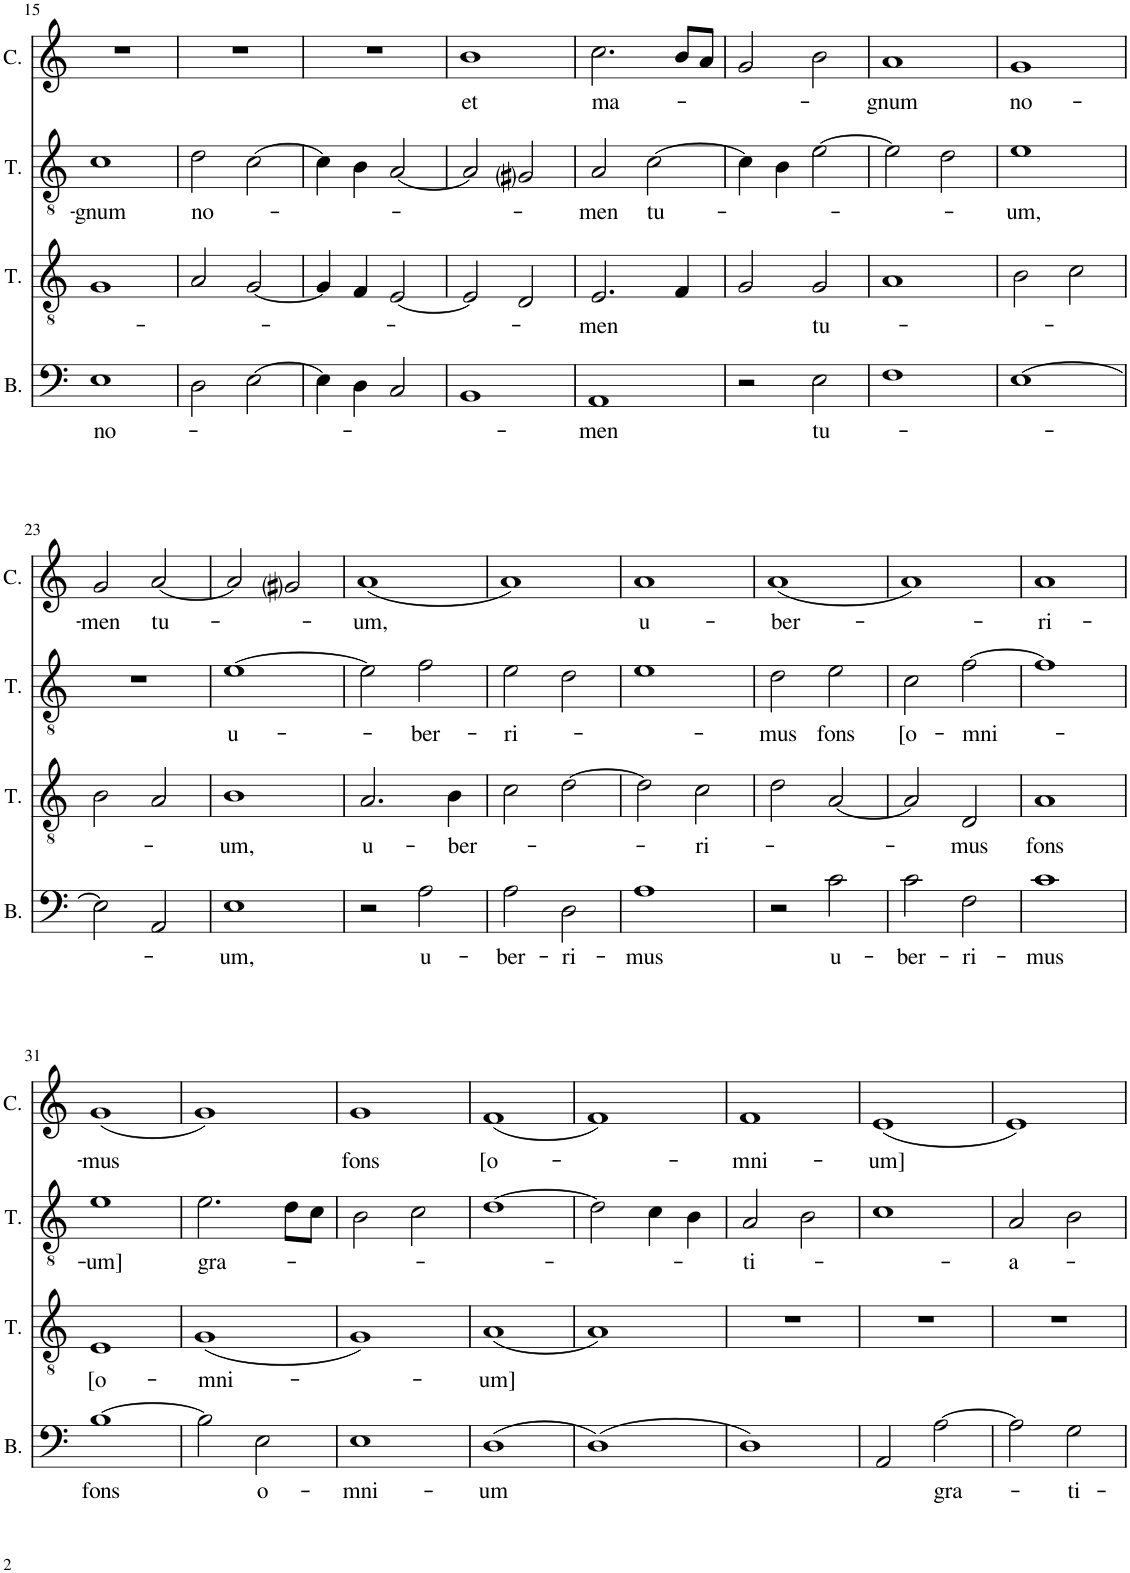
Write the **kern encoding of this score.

**kern	**text	**kern	**text	**kern	**text	**kern	**text
*part4	*part4	*part3	*part3	*part2	*part2	*part1	*part1
*staff4	*staff4	*staff3	*staff3	*staff2	*staff2	*staff1	*staff1
*I"Bass	*	*I"Tenor	*	*I"Tenor	*	*I"Cantus	*
*I'B.	*	*I'T.	*	*I'T.	*	*I'C.	*
!!LO:PB:g=z
*clefF4	*	*clefGv2	*	*clefGv2	*	*clefG2	*
*k[]	*	*k[]	*	*k[]	*	*k[]	*
*M2/2	*	*M2/2	*	*M2/2	*	*M2/2	*
*met(c|)	*	*met(c|)	*	*met(c|)	*	*met(c|)	*
=15	=15	=15	=15	=15	=15	=15	=15
!	!LO:LY:b	!	!	!	!LO:LY:b	!	!
1E	no-	1G	.	1c	-gnum	1r	.
=16	=16	=16	=16	=16	=16	=16	=16
!	!	!	!	!	!LO:LY:b	!	!
2D\	.	2A/	.	2d\	no-	1r	.
[2E\	.	[2G/	.	[2c\	.	.	.
=17	=17	=17	=17	=17	=17	=17	=17
4E\]	.	4G/]	.	4c\]	.	1r	.
4D\	.	4F/	.	4B\	.	.	.
2C/	.	[2E/	.	[2A/	.	.	.
=18	=18	=18	=18	=18	=18	=18	=18
!	!	!	!	!	!	!	!LO:LY:b
1BB	.	2E/]	.	2A/]	.	1b	et
.	.	2D/	.	2G#i/	.	.	.
=19	=19	=19	=19	=19	=19	=19	=19
!	!LO:LY:b	!	!LO:LY:b	!	!LO:LY:b	!	!LO:LY:b
1AA	-men	2.E/	-men	2A/	-men	2.cc\	ma-
!	!	!	!	!	!LO:LY:b	!	!
.	.	.	.	[2c\	tu-	.	.
.	.	4F/	.	.	.	8b/L	.
.	.	.	.	.	.	8a/J	.
=20	=20	=20	=20	=20	=20	=20	=20
2r	.	2G/	.	4c\]	.	2g/	.
.	.	.	.	4B\	.	.	.
!	!LO:LY:b	!	!LO:LY:b	!	!	!	!
2E\	tu-	2G/	tu-	[2e\	.	2b\	.
=21	=21	=21	=21	=21	=21	=21	=21
!	!	!	!	!	!	!	!LO:LY:b
1F	.	1A	.	2e\]	.	1a	-gnum
.	.	.	.	2d\	.	.	.
=22	=22	=22	=22	=22	=22	=22	=22
!	!	!	!	!	!LO:LY:b	!	!LO:LY:b
[1E	.	2B\	.	1e	-um,	1g	no-
.	.	2c\	.	.	.	.	.
!!LO:LB:g=z
=23	=23	=23	=23	=23	=23	=23	=23
!	!	!	!	!	!	!	!LO:LY:b
2E\]	.	2B\	.	1r	.	2g/	-men
!	!	!	!	!	!	!	!LO:LY:b
2AA/	.	2A/	.	.	.	[2a/	tu-
=24	=24	=24	=24	=24	=24	=24	=24
!	!LO:LY:b	!	!LO:LY:b	!	!LO:LY:b	!	!
1E	-um,	1B	-um,	[1e	u-	2a/]	.
.	.	.	.	.	.	2g#i/	.
=25	=25	=25	=25	=25	=25	=25	=25
!	!	!	!LO:LY:b	!	!	!	!LO:LY:b
2r	.	2.A/	u-	2e\]	.	(1a	-um,
!	!LO:LY:b	!	!	!	!LO:LY:b	!	!
2A\	u-	.	.	2f\	-ber-	.	.
!	!	!	!LO:LY:b	!	!	!	!
.	.	4B\	-ber-	.	.	.	.
=26	=26	=26	=26	=26	=26	=26	=26
!	!LO:LY:b	!	!	!	!LO:LY:b	!	!
2A\	-ber-	2c\	.	2e\	-ri-	1a)	.
!	!LO:LY:b	!	!	!	!	!	!
2D\	-ri-	[2d\	.	2d\	.	.	.
=27	=27	=27	=27	=27	=27	=27	=27
!	!LO:LY:b	!	!	!	!	!	!LO:LY:b
1A	-mus	2d\]	.	1e	.	1a	u-
!	!	!	!LO:LY:b	!	!	!	!
.	.	2c\	-ri-	.	.	.	.
=28	=28	=28	=28	=28	=28	=28	=28
!	!	!	!	!	!LO:LY:b	!	!LO:LY:b
2r	.	2d\	.	2d\	-mus	(1a	-ber-
!	!LO:LY:b	!	!	!	!LO:LY:b	!	!
2c\	u-	[2A/	.	2e\	fons	.	.
=29	=29	=29	=29	=29	=29	=29	=29
!	!LO:LY:b	!	!	!	!LO:LY:b	!	!
2c\	-ber-	2A/]	.	2c\	[o-	1a)	.
!	!LO:LY:b	!	!LO:LY:b	!	!LO:LY:b	!	!
2F\	-ri-	2D/	-mus	[2f\	-mni-	.	.
=30	=30	=30	=30	=30	=30	=30	=30
!	!LO:LY:b	!	!LO:LY:b	!	!	!	!LO:LY:b
1c	-mus	1A	fons	1f]	.	1a	-ri-
!!LO:LB:g=z
=31	=31	=31	=31	=31	=31	=31	=31
!	!LO:LY:b	!	!LO:LY:b	!	!LO:LY:b	!	!LO:LY:b
[1B	fons	1E	[o-	1e	-um]	(1g	-mus
=32	=32	=32	=32	=32	=32	=32	=32
!	!	!	!LO:LY:b	!	!LO:LY:b	!	!
2B\]	.	(1G	-mni-	2.e\	gra-	1g)	.
!	!LO:LY:b	!	!	!	!	!	!
2E\	o-	.	.	.	.	.	.
.	.	.	.	8d\L	.	.	.
.	.	.	.	8c\J	.	.	.
=33	=33	=33	=33	=33	=33	=33	=33
!	!LO:LY:b	!	!	!	!	!	!LO:LY:b
1E	-mni-	1G)	.	2B\	.	1g	fons
.	.	.	.	2c\	.	.	.
=34	=34	=34	=34	=34	=34	=34	=34
!	!LO:LY:b	!	!LO:LY:b	!	!	!	!LO:LY:b
(1D	-um	(1A	-um]	[1d	.	(1f	[o-
=35	=35	=35	=35	=35	=35	=35	=35
(1D)	.	1A)	.	2d\]	.	1f)	.
.	.	.	.	4c\	.	.	.
.	.	.	.	4B\	.	.	.
=36	=36	=36	=36	=36	=36	=36	=36
!	!	!	!	!	!LO:LY:b	!	!LO:LY:b
1D)	.	1r	.	2A/	-ti-	1f	-mni-
.	.	.	.	2B\	.	.	.
=37	=37	=37	=37	=37	=37	=37	=37
!	!	!	!	!	!	!	!LO:LY:b
2AA/	.	1r	.	1c	.	(1e	-um]
!	!LO:LY:b	!	!	!	!	!	!
[2A\	gra-	.	.	.	.	.	.
=38	=38	=38	=38	=38	=38	=38	=38
!	!	!	!	!	!LO:LY:b	!	!
2A\]	.	1r	.	2A/	-a-	1e)	.
!	!LO:LY:b	!	!	!	!	!	!
2G\	-ti-	.	.	2B\	.	.	.
=	=	=	=	=	=	=	=
*-	*-	*-	*-	*-	*-	*-	*-
